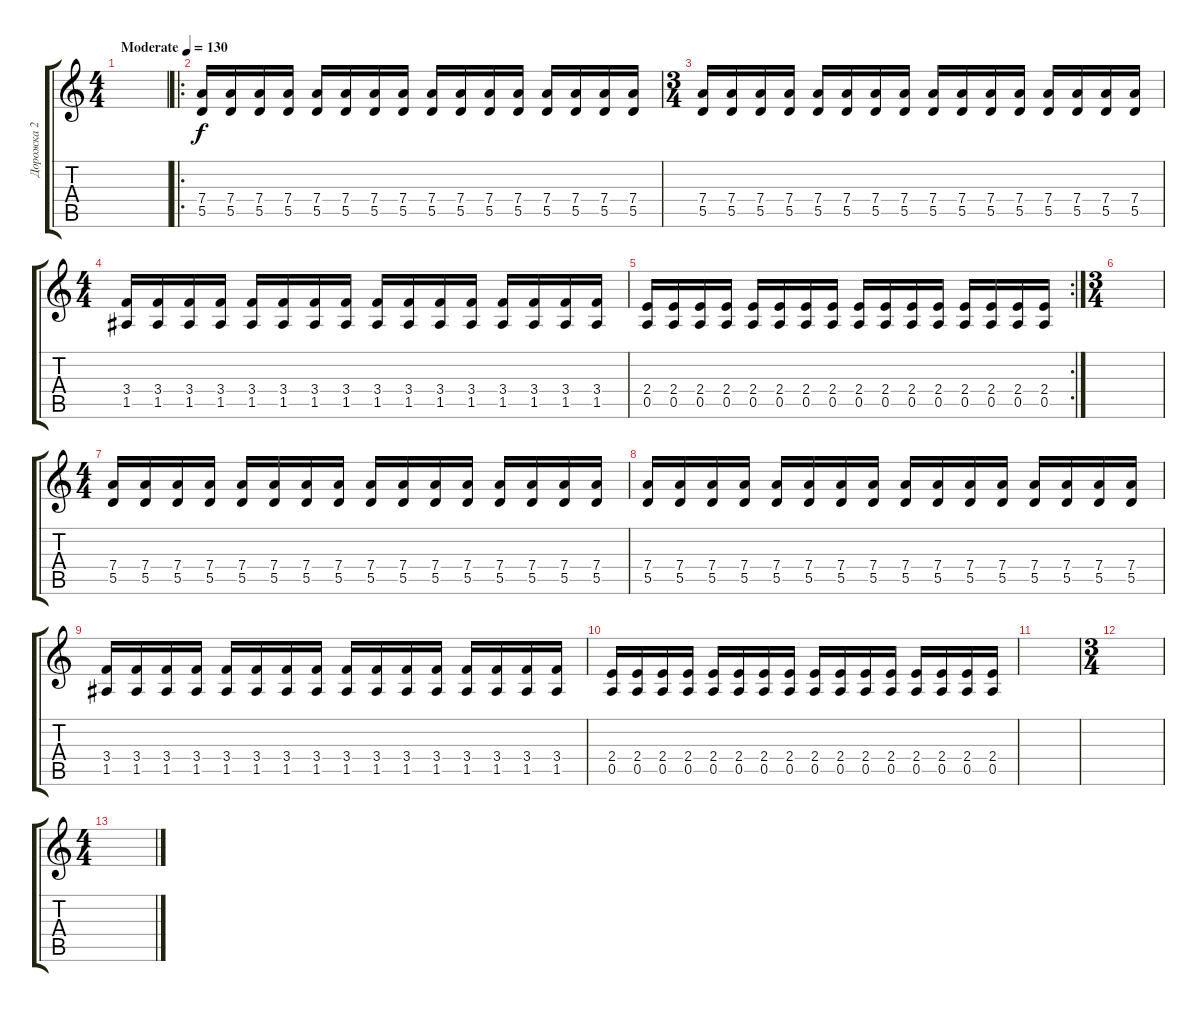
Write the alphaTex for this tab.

\track ("Дорожка 2" "Дорожка 2") {instrument distortionguitar}
\staff {score tabs}
\tuning (E4 B3 G3 D3 A2 E2) {hide}
\ts (4 4)
\tempo (130 "Moderate")
\clef g2
\ks c
|
\ro
(7.4 5.5).16 (7.4 5.5).16 (7.4 5.5).16 (7.4 5.5).16 (7.4 5.5).16 (7.4 5.5).16 (7.4 5.5).16 (7.4 5.5).16 (7.4 5.5).16 (7.4 5.5).16 (7.4 5.5).16 (7.4 5.5).16 (7.4 5.5).16 (7.4 5.5).16 (7.4 5.5).16 (7.4 5.5).16 |
\ts (3 4)
(7.4 5.5).16 (7.4 5.5).16 (7.4 5.5).16 (7.4 5.5).16 (7.4 5.5).16 (7.4 5.5).16 (7.4 5.5).16 (7.4 5.5).16 (7.4 5.5).16 (7.4 5.5).16 (7.4 5.5).16 (7.4 5.5).16 (7.4 5.5).16 (7.4 5.5).16 (7.4 5.5).16 (7.4 5.5).16 |
\ts (4 4)
(3.4 1.5).16 (3.4 1.5).16 (3.4 1.5).16 (3.4 1.5).16 (3.4 1.5).16 (3.4 1.5).16 (3.4 1.5).16 (3.4 1.5).16 (3.4 1.5).16 (3.4 1.5).16 (3.4 1.5).16 (3.4 1.5).16 (3.4 1.5).16 (3.4 1.5).16 (3.4 1.5).16 (3.4 1.5).16 |
\rc 2
(2.4 0.5).16 (2.4 0.5).16 (2.4 0.5).16 (2.4 0.5).16 (2.4 0.5).16 (2.4 0.5).16 (2.4 0.5).16 (2.4 0.5).16 (2.4 0.5).16 (2.4 0.5).16 (2.4 0.5).16 (2.4 0.5).16 (2.4 0.5).16 (2.4 0.5).16 (2.4 0.5).16 (2.4 0.5).16 |
\ts (3 4)
|
\ts (4 4)
(7.4 5.5).16 (7.4 5.5).16 (7.4 5.5).16 (7.4 5.5).16 (7.4 5.5).16 (7.4 5.5).16 (7.4 5.5).16 (7.4 5.5).16 (7.4 5.5).16 (7.4 5.5).16 (7.4 5.5).16 (7.4 5.5).16 (7.4 5.5).16 (7.4 5.5).16 (7.4 5.5).16 (7.4 5.5).16 |
(7.4 5.5).16 (7.4 5.5).16 (7.4 5.5).16 (7.4 5.5).16 (7.4 5.5).16 (7.4 5.5).16 (7.4 5.5).16 (7.4 5.5).16 (7.4 5.5).16 (7.4 5.5).16 (7.4 5.5).16 (7.4 5.5).16 (7.4 5.5).16 (7.4 5.5).16 (7.4 5.5).16 (7.4 5.5).16 |
(3.4 1.5).16 (3.4 1.5).16 (3.4 1.5).16 (3.4 1.5).16 (3.4 1.5).16 (3.4 1.5).16 (3.4 1.5).16 (3.4 1.5).16 (3.4 1.5).16 (3.4 1.5).16 (3.4 1.5).16 (3.4 1.5).16 (3.4 1.5).16 (3.4 1.5).16 (3.4 1.5).16 (3.4 1.5).16 |
(2.4 0.5).16 (2.4 0.5).16 (2.4 0.5).16 (2.4 0.5).16 (2.4 0.5).16 (2.4 0.5).16 (2.4 0.5).16 (2.4 0.5).16 (2.4 0.5).16 (2.4 0.5).16 (2.4 0.5).16 (2.4 0.5).16 (2.4 0.5).16 (2.4 0.5).16 (2.4 0.5).16 (2.4 0.5).16 |
|
\ts (3 4)
|
\ts (4 4)
